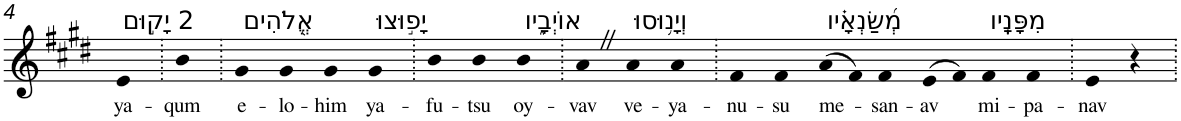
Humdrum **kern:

**kern	**text
*part1	*part1
*staff1	*staff1
*I"Piano	*
*I'Pno	*
!!LO:PB:g=z
*clefG2	*
*k[f#c#g#d#]	*
*E:	*
=4	=4
!LO:TX:a:t=2 יָק֣וּם	!
!	!LO:LY:b
4e	ya-
=5.	=5.
!	!LO:LY:b
4b	-qum
=6.	=6.
!LO:TX:a:t=אֱ֭לֹהִים	!
!	!LO:LY:b
4g#	e-
!	!LO:LY:b
4g#	-lo-
!	!LO:LY:b
4g#	-him
!LO:TX:a:t=יָפ֣וּצוּ	!
!	!LO:LY:b
4g#	ya-
=7.	=7.
!	!LO:LY:b
4b	-fu-
!	!LO:LY:b
4b	-tsu
!LO:TX:a:t=אוֹיְבָ֑יו	!
!	!LO:LY:b
4b	oy-
=8.	=8.
!	!LO:LY:b
4aZ	-vav
!LO:TX:a:t=וְיָנ֥וּסוּ	!
!	!LO:LY:b
4a	ve-
!	!LO:LY:b
4a	-ya-
=9.	=9.
!	!LO:LY:b
4f#	-nu-
!	!LO:LY:b
4f#	-su
!LO:TX:a:t=מְ֝שַׂנְאָ֗יו	!
!	!LO:LY:b
(>8a	me-
8f#)	.
!	!LO:LY:b
4f#	-san-
!	!LO:LY:b
(>8e	-av
8f#)	.
!LO:TX:a:t=מִפָּנָֽיו	!
!	!LO:LY:b
4f#	mi-
!	!LO:LY:b
4f#	-pa-
=10.	=10.
!	!LO:LY:b
4e	-nav
4r	.
=.	=.
*-	*-
